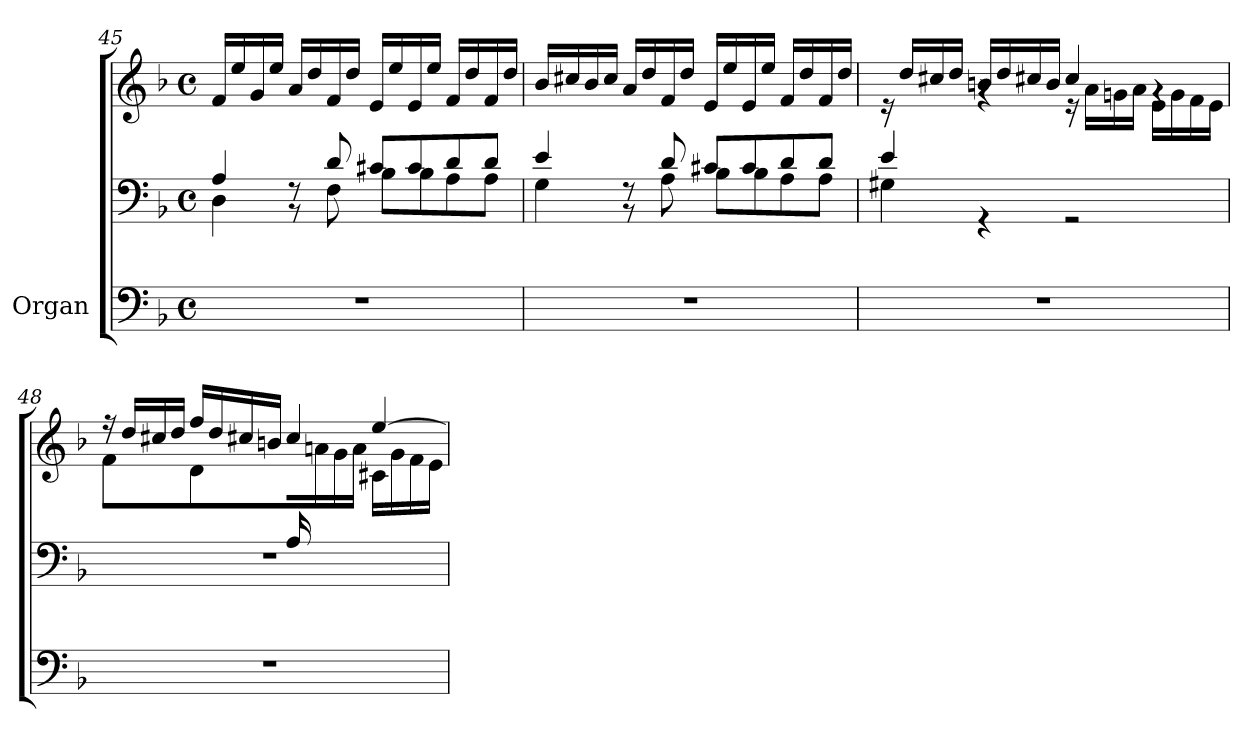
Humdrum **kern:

**kern	**kern	**kern
*part1	*part1	*part1
*staff3	*staff2	*staff1
*I"Organ	*	*
*clefF4	*clefF4	*clefG2
*k[b-]	*k[b-]	*k[b-]
*M4/4	*M4/4	*M4/4
*met(c)	*met(c)	*met(c)
=45	=45	=45
*	*^	*
1r	4A/	4D\	16f/LL
.	.	.	16ee/
.	.	.	16g/
.	.	.	16ee/JJ
.	8rBB	8rF	16a/LL
.	.	.	16dd/
.	8d/	8F\	16f/
.	.	.	16dd/JJ
.	8c#X/L	8B-\L	16e/LL
.	.	.	16ee/
.	8c#/	8B-\	16e/
.	.	.	16ee/JJ
.	8d/	8A\	16f/LL
.	.	.	16dd/
.	8d/J	8A\J	16f/
.	.	.	16dd/JJ
=46	=46	=46	=46
1r	4e/	4G\	16b-/LL
.	.	.	16cc#X/
.	.	.	16b-/
.	.	.	16cc#/JJ
.	8rBB	8rF	16a/LL
.	.	.	16dd/
.	8d/	8A\	16f/
.	.	.	16dd/JJ
.	8c#X/L	8B-\L	16e/LL
.	.	.	16ee/
.	8c#/	8B-\	16e/
.	.	.	16ee/JJ
.	8d/	8A\	16f/LL
.	.	.	16dd/
.	8d/J	8A\J	16f/
.	.	.	16dd/JJ
!!LO:LB:g=z
=47	=47	=47	=47
*	*	*	*^
1r	4e/	4G#X\	16re	4ryy
.	.	.	16dd/LL	.
.	.	.	16cc#X/	.
.	.	.	16dd/JJ	.
.	4rGG	2.ryy	16bn/LL	4rg
.	.	.	16dd/	.
.	.	.	16cc#X/	.
.	.	.	16b/JJ	.
.	2rGG	.	4cc#/	16r
.	.	.	.	16a\LL
.	.	.	.	16gn\
.	.	.	.	16a\JJ
.	.	.	4rg	16e\LL
.	.	.	.	16g\
.	.	.	.	16f\
.	.	.	.	16e\JJ
=48	=48	=48	=48	=48
1r	2ryy	1rF	16rff	4f\
.	.	.	16dd/LL	.
.	.	.	16cc#X/	.
.	.	.	16dd/JJ	.
.	.	.	16ff/LL	4d\
.	.	.	16dd/	.
.	.	.	16cc#X/	.
.	.	.	16bn/JJ	.
.	16A/LL	.	4cc#/	16ryy
.	4..ryy	.	.	16an\
.	.	.	.	16g\
.	.	.	.	16a\JJ
.	.	.	[4ee/	16c#X\LL
.	.	.	.	16g\
.	.	.	.	16f\
.	.	.	.	16e\JJ
*	*v	*v	*	*
*	*	*v	*v
=	=	=
*-	*-	*-
